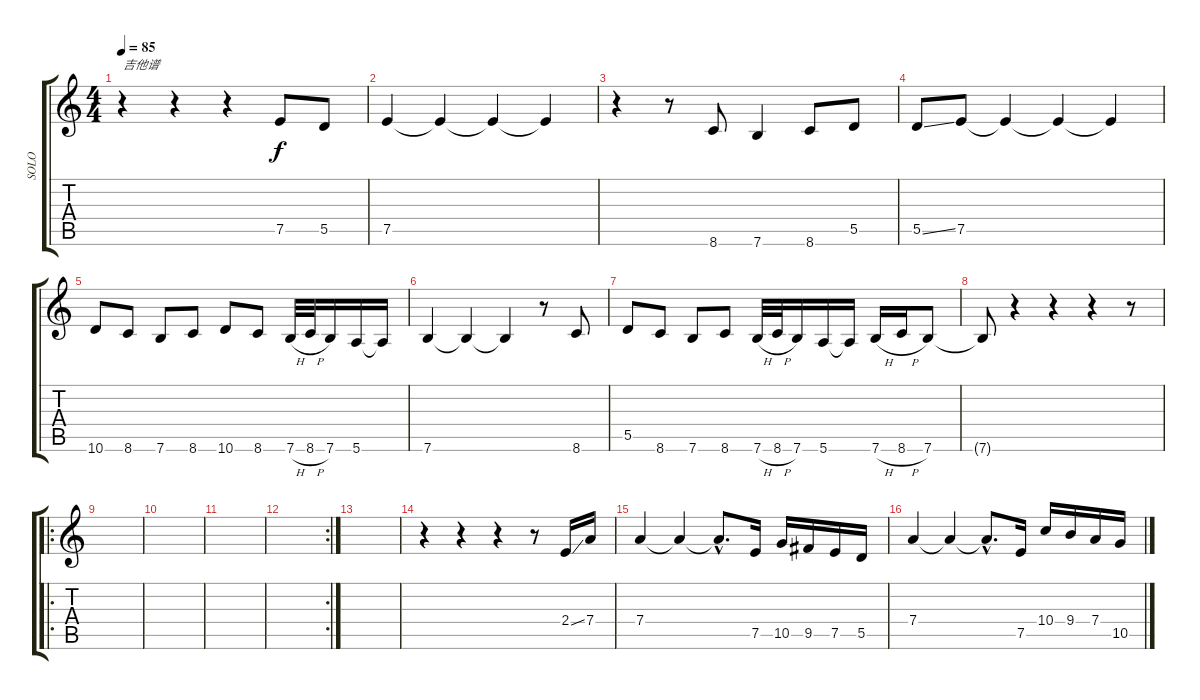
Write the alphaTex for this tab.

\track ("SOLO" "SOLO") {instrument electricguitarjazz}
\staff {score tabs}
\tuning (E4 B3 G3 D3 A2 E2) {hide}
\ts (4 4)
\tempo 85
\clef g2
\ks c
r.4{txt "吉他谱" dy f instrument electricguitarjazz} r.4 r.4 7.5.8 5.5.8 |
7.5.4 7.5{t}.4 7.5{t}.4 7.5{t}.4 |
r.4 r.8 8.6.8 7.6.4 8.6.8 5.5.8 |
5.5{ss}.8 7.5.8 7.5{t}.4 7.5{t}.4 7.5{t}.4 |
10.6.8 8.6.8 7.6.8 8.6.8 10.6.8 8.6.8 7.6{h}.32 8.6{h}.32 7.6.16 5.6.16 5.6{t}.16 |
7.6.4 7.6{t}.4 7.6{t}.4 r.8 8.6.8 |
5.5.8 8.6.8 7.6.8 8.6.8 7.6{h}.32 8.6{h}.32 7.6.16 5.6.16 5.6{t}.16 7.6{h}.16 8.6{h}.16 7.6.8 |
7.6{t}.8 r.4 r.4 r.4 r.8 |
\ro
|
|
|
\rc 2
|
|
r.4 r.4 r.4 r.8 2.4{ss}.16 7.4.16 |
7.4.4 7.4{t}.4 7.4{hac t}.8{d} 7.5.16 10.5.16 9.5.16 7.5.16 5.5.16 |
7.4.4 7.4{t}.4 7.4{hac t}.8{d} 7.5.16 10.4.16 9.4.16 7.4.16 10.5.16
